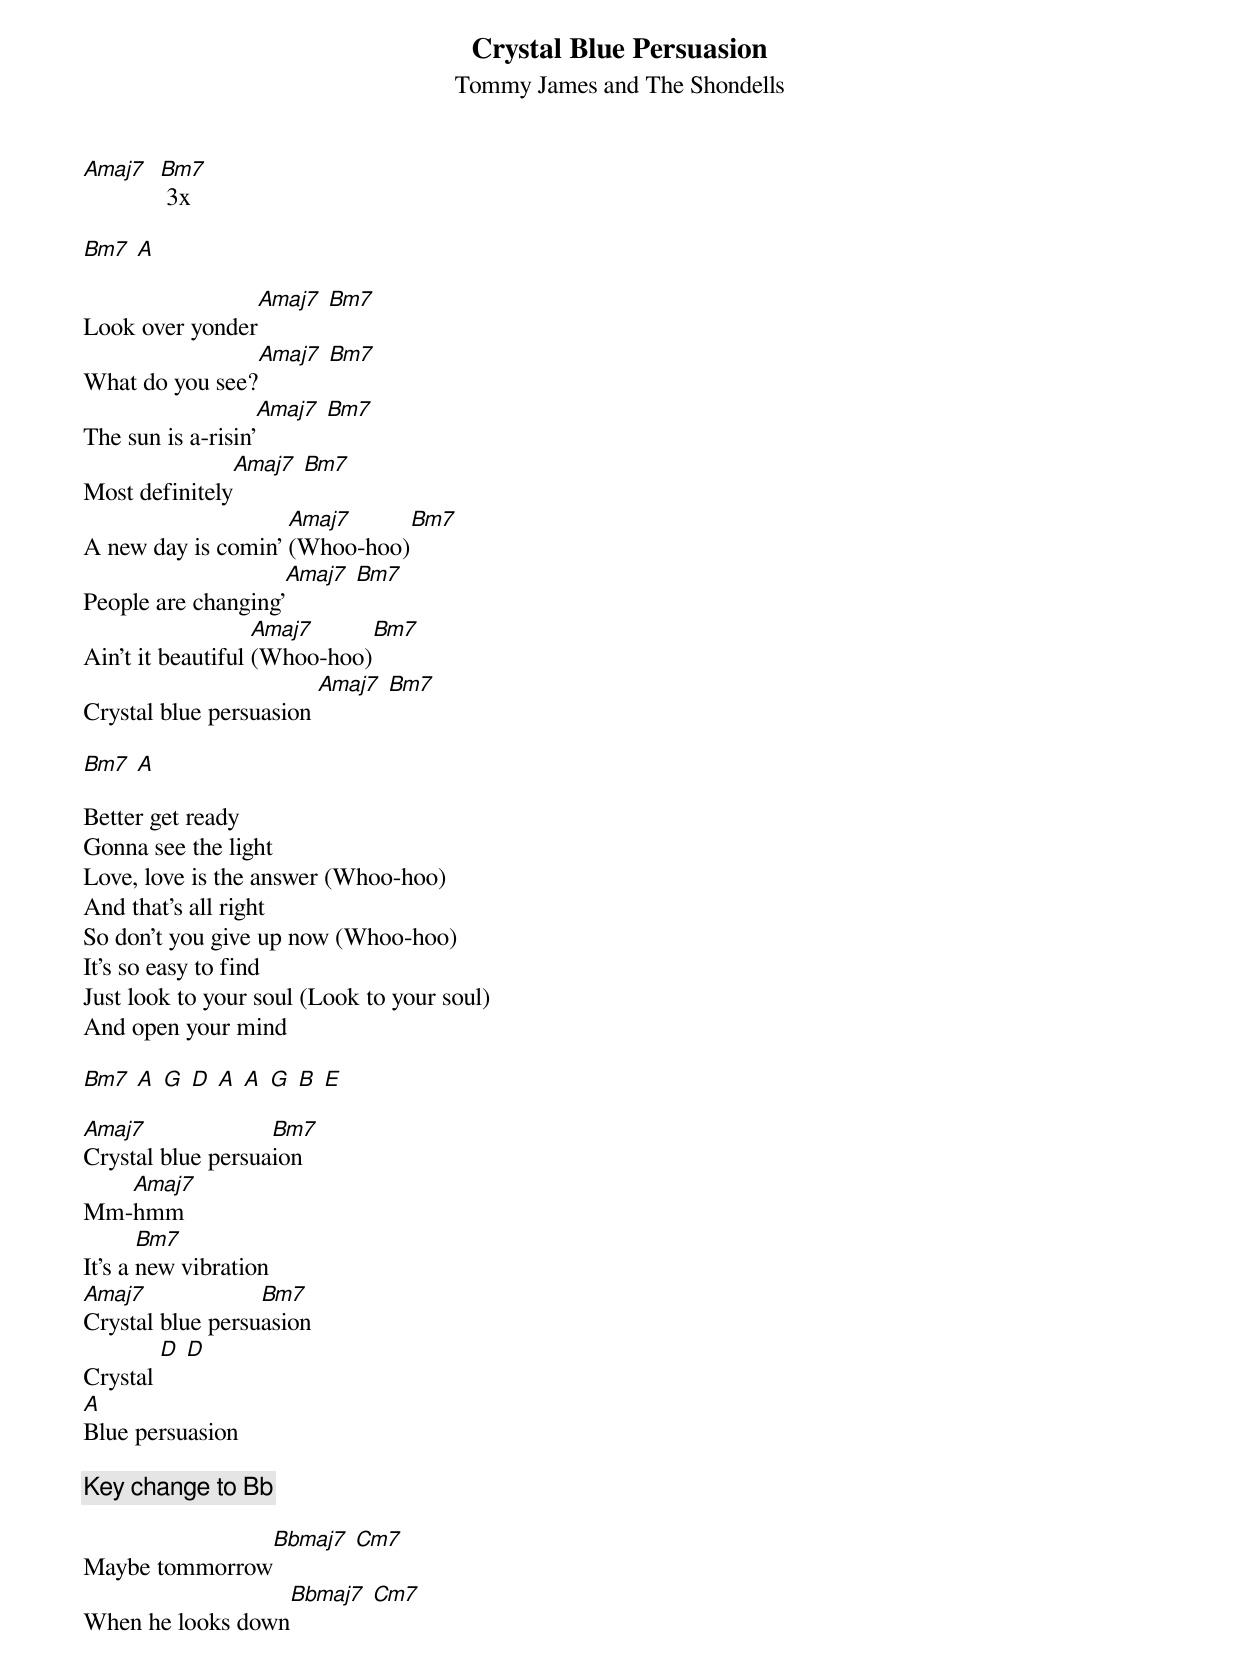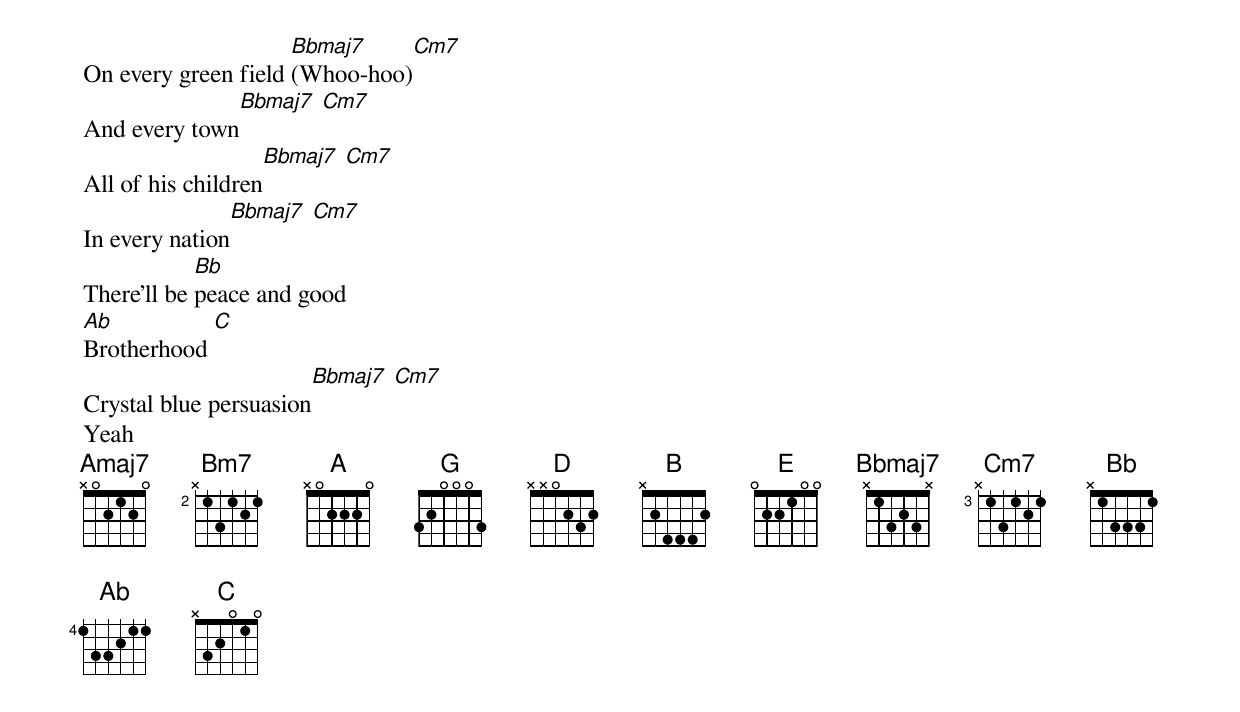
{title:Crystal Blue Persuasion}
{subtitle:Tommy James and The Shondells}\

[Amaj7]  [Bm7] 3x

[Bm7] [A]

Look over yonder[Amaj7] [Bm7]
What do you see?[Amaj7] [Bm7]
The sun is a-risin'[Amaj7] [Bm7]
Most definitely[Amaj7] [Bm7]
A new day is comin' [Amaj7](Whoo-hoo)[Bm7]
People are changing'[Amaj7] [Bm7]
Ain't it beautiful [Amaj7](Whoo-hoo)[Bm7]
Crystal blue persuasion [Amaj7] [Bm7]

[Bm7] [A]

Better get ready
Gonna see the light
Love, love is the answer (Whoo-hoo)
And that's all right
So don't you give up now (Whoo-hoo)
It's so easy to find
Just look to your soul (Look to your soul)
And open your mind

[Bm7] [A] [G] [D] [A] [A] [G] [B] [E]

[Amaj7]Crystal blue persua[Bm7]ion
Mm-[Amaj7]hmm
It's a [Bm7]new vibration
[Amaj7]Crystal blue persu[Bm7]asion
Crystal [D] [D]
[A]Blue persuasion

{c:Key change to Bb}

Maybe tommorrow[Bbmaj7] [Cm7]
When he looks down[Bbmaj7] [Cm7]
On every green field [Bbmaj7](Whoo-hoo)[Cm7]
And every town[Bbmaj7] [Cm7]
All of his children[Bbmaj7] [Cm7]
In every nation[Bbmaj7] [Cm7]
There'll be [Bb]peace and good
[Ab]Brotherhood [C]
Crystal blue persuasion[Bbmaj7] [Cm7]
Yeah
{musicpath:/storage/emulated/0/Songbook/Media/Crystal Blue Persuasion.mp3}
